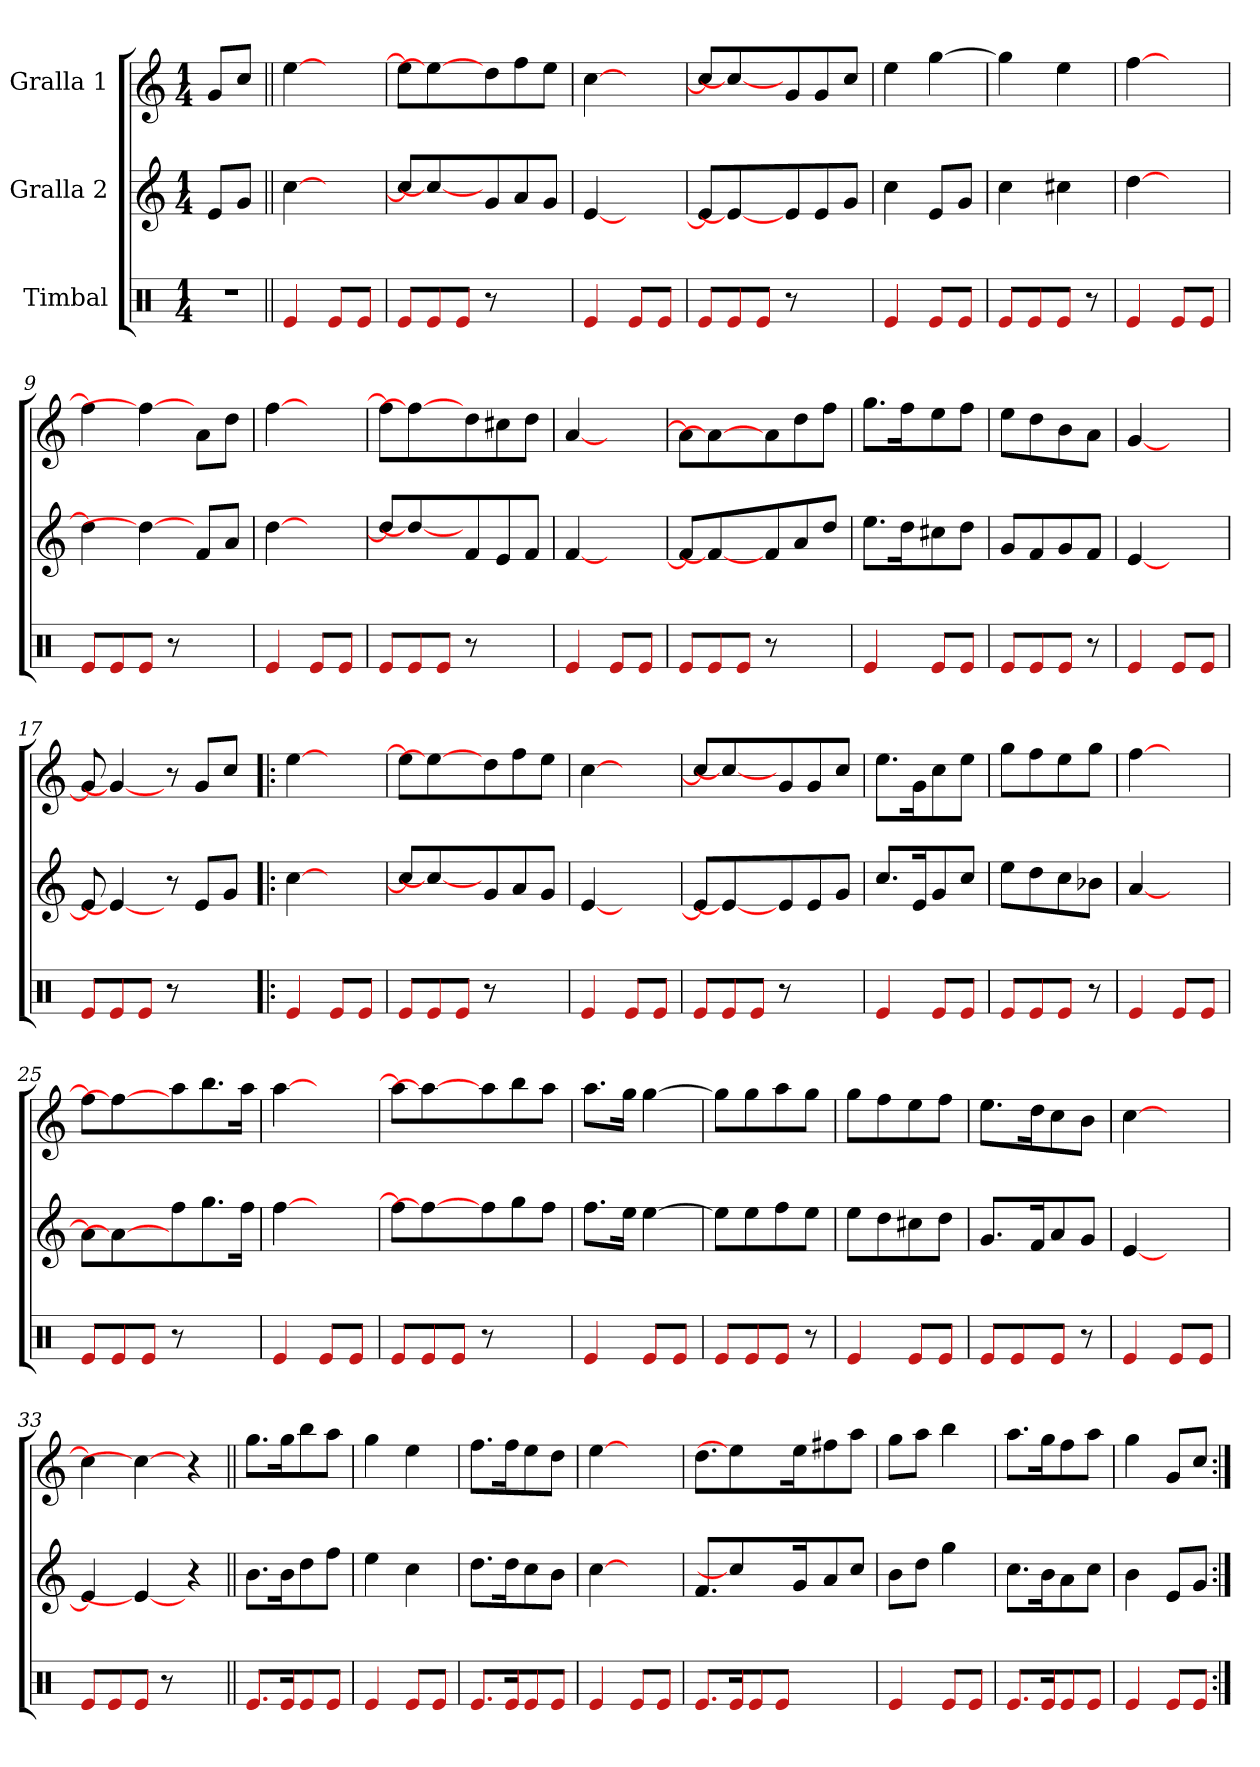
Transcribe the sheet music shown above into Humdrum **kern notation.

**kern	**kern	**kern
*part3	*part2	*part1
*staff3	*staff2	*staff1
*I"Timbal	*I"Gralla 2	*I"Gralla 1
*clefX	*clefG2	*clefG2
*k[]	*k[]	*k[]
*M1/4	*M1/4	*M1/4
=1	=1	=1
4r	8e/L	8g/L
.	8g/J	8cc/J
=2||	=2||	=2||
4e/	[4cc\	[4ee\
8e/L	4ryy	4ryy
8e/J	.	.
=3	=3	=3
8e/L	8cc/L]	8ee\L]
8e/	4cc\_	4ee\_
8e/J	.	.
8r	8g/	8dd\
4ryy	8a/	8ff\
.	8g/J	8ee\J
=4	=4	=4
4e/	[4e/	[4cc\
8e/L	4ryy	4ryy
8e/J	.	.
=5	=5	=5
8e/L	8e/L]	8cc/L]
8e/	4e/_	4cc\_
8e/J	.	.
8r	8e/	8g/
4ryy	8e/	8g/
.	8g/J	8cc/J
=6	=6	=6
4e/	4cc\	4ee\
8e/L	8e/L	[4gg\
8e/J	8g/J	.
=7	=7	=7
8e/L	4cc\	4gg\]
8e/	.	.
8e/J	4cc#X\	4ee\
8r	.	.
=8	=8	=8
4e/	[4dd\	[4ff\
8e/L	4ryy	4ryy
8e/J	.	.
=9	=9	=9
8e/L	4dd\]	4ff\]
8e/	.	.
8e/J	4dd\_	4ff\_
8r	.	.
4ryy	8f/L	8a\L
.	8a/J	8dd\J
=10	=10	=10
4e/	[4dd\	[4ff\
8e/L	4ryy	4ryy
8e/J	.	.
!!LO:LB:g=z
=11	=11	=11
8e/L	8dd/L]	8ff\L]
8e/	4dd\_	4ff\_
8e/J	.	.
8r	8f/	8dd\
4ryy	8e/	8cc#X\
.	8f/J	8dd\J
=12	=12	=12
4e/	[4f/	[4a/
8e/L	4ryy	4ryy
8e/J	.	.
=13	=13	=13
8e/L	8f/L]	8a\L]
8e/	4f/_	4a/_
8e/J	.	.
8r	8f/	8a\
4ryy	8a/	8dd\
.	8dd/J	8ff\J
=14	=14	=14
4e/	8.ee\L	8.gg\L
.	16dd\K	16ff\K
8e/L	8cc#X\	8ee\
8e/J	8dd\J	8ff\J
=15	=15	=15
8e/L	8g/L	8ee\L
8e/	8f/	8dd\
8e/J	8g/	8b\
8r	8f/J	8a\J
=16	=16	=16
4e/	[4e/	[4g/
8e/L	4ryy	4ryy
8e/J	.	.
=17	=17	=17
8e/L	8e/]	8g/]
8e/	4e/_	4g/_
8e/J	.	.
8r	8r	8r
4ryy	8e/L	8g/L
.	8g/J	8cc/J
=18!|:	=18!|:	=18!|:
4e/	[4cc\	[4ee\
8e/L	4ryy	4ryy
8e/J	.	.
=19	=19	=19
8e/L	8cc/L]	8ee\L]
8e/	4cc\_	4ee\_
8e/J	.	.
8r	8g/	8dd\
4ryy	8a/	8ff\
.	8g/J	8ee\J
=20	=20	=20
4e/	[4e/	[4cc\
8e/L	4ryy	4ryy
8e/J	.	.
!!LO:LB:g=z
=21	=21	=21
8e/L	8e/L]	8cc/L]
8e/	4e/_	4cc\_
8e/J	.	.
8r	8e/	8g/
4ryy	8e/	8g/
.	8g/J	8cc/J
=22	=22	=22
4e/	8.cc/L	8.ee\L
.	16e/K	16g\K
8e/L	8g/	8cc\
8e/J	8cc/J	8ee\J
=23	=23	=23
8e/L	8ee\L	8gg\L
8e/	8dd\	8ff\
8e/J	8cc\	8ee\
8r	8b-X\J	8gg\J
=24	=24	=24
4e/	[4a/	[4ff\
8e/L	4ryy	4ryy
8e/J	.	.
=25	=25	=25
8e/L	8a\L]	8ff\L]
8e/	4a/_	4ff\_
8e/J	.	.
8r	8ff\	8aa\
4ryy	8.gg\	8.bb\
.	16ff\Jk	16aa\Jk
=26	=26	=26
4e/	[4ff\	[4aa\
8e/L	4ryy	4ryy
8e/J	.	.
=27	=27	=27
8e/L	8ff\L]	8aa\L]
8e/	4ff\_	4aa\_
8e/J	.	.
8r	8ff\	8aa\
4ryy	8gg\	8bb\
.	8ff\J	8aa\J
=28	=28	=28
4e/	8.ff\L	8.aa\L
.	16ee\Jk	16gg\Jk
8e/L	[4ee\	[4gg\
8e/J	.	.
=29	=29	=29
8e/L	8ee\L]	8gg\L]
8e/	8ee\	8gg\
8e/J	8ff\	8aa\
8r	8ee\J	8gg\J
!!LO:LB:g=z
=30	=30	=30
4e/	8ee\L	8gg\L
.	8dd\	8ff\
8e/L	8cc#X\	8ee\
8e/J	8dd\J	8ff\J
=31	=31	=31
8e/L	8.g/L	8.ee\L
8e/	.	.
.	16f/K	16dd\K
8e/J	8a/	8cc\
8r	8g/J	8b\J
=32	=32	=32
4e/	[4e/	[4cc\
8e/L	4ryy	4ryy
8e/J	.	.
=33	=33	=33
8e/L	4e/]	4cc\]
8e/	.	.
8e/J	4e/_	4cc\_
8r	.	.
4ryy	4r	4r
=34||	=34||	=34||
8.e/L	8.b\L	8.gg\L
16e/K	16b\K	16gg\K
8e/	8dd\	8bb\
8e/J	8ff\J	8aa\J
=35	=35	=35
4e/	4ee\	4gg\
8e/L	4cc\	4ee\
8e/J	.	.
=36	=36	=36
8.e/L	8.dd\L	8.ff\L
16e/K	16dd\K	16ff\K
8e/	8cc\	8ee\
8e/J	8b\J	8dd\J
=37	=37	=37
4e/	[4cc\	[4ee\
8e/L	4ryy	4ryy
8e/J	.	.
=38	=38	=38
8.e/L	8.f/L	8.dd\L
16e/K	4cc\]	4ee\]
8e/	.	.
8e/J	.	.
.	16g/K	16ee\K
4ryy	8a/	8ff#X\
.	8cc/J	8aa\J
!!LO:PB:g=z
=39	=39	=39
4e/	8b\L	8gg\L
.	8dd\J	8aa\J
8e/L	4gg\	4bb\
8e/J	.	.
=40	=40	=40
8.e/L	8.cc\L	8.aa\L
16e/K	16b\K	16gg\K
8e/	8a\	8ff\
8e/J	8cc\J	8aa\J
=41	=41	=41
4e/	4b\	4gg\
8e/L	8e/L	8g/L
8e/J	8g/J	8cc/J
=:|!	=:|!	=:|!
*-	*-	*-
